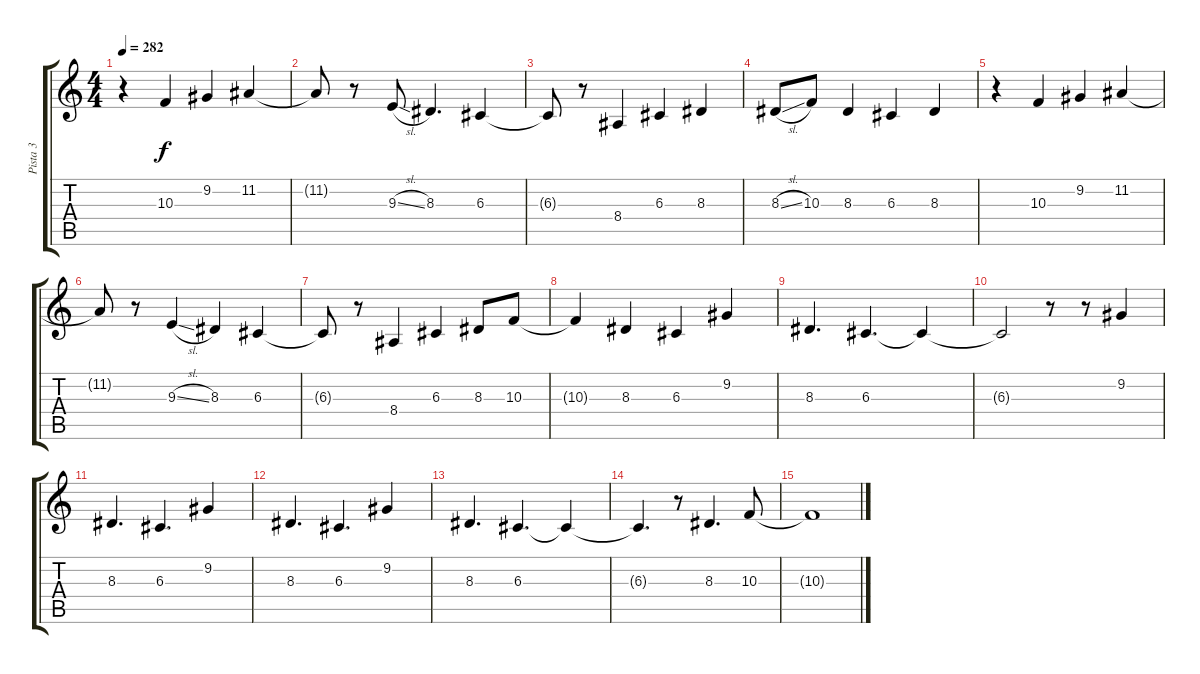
\track ("Pista 3" "Pista 3") {instrument lead2sawtooth}
\staff {score tabs}
\tuning (E4 B3 G3 D3 A2 E2) {hide}
\ts (4 4)
\tempo 282
\clef g2
\ks c
r.4{dy f} 10.3.4 9.2.4 11.2.4 |
11.2{t}.8 r.8 9.3{sl}.8 8.3.4{d} 6.3.4 |
6.3{t}.8 r.8 8.4.4 6.3.4 8.3.4 |
8.3{sl}.8 10.3.8 8.3.4 6.3.4 8.3.4 |
r.4 10.3.4 9.2.4 11.2.4 |
11.2{t}.8 r.8 9.3{sl}.4 8.3.4 6.3.4 |
6.3{t}.8 r.8 8.4.4 6.3.4 8.3.8 10.3.8 |
10.3{t}.4 8.3.4 6.3.4 9.2.4 |
8.3.4{d} 6.3.4{d} 6.3{t}.4 |
6.3{t}.2 r.8 r.8 9.2.4 |
8.3.4{d} 6.3.4{d} 9.2.4 |
8.3.4{d} 6.3.4{d} 9.2.4 |
8.3.4{d} 6.3.4{d} 6.3{t}.4 |
6.3{t}.4{d} r.8 8.3.4{d} 10.3.8 |
10.3{t}.1
